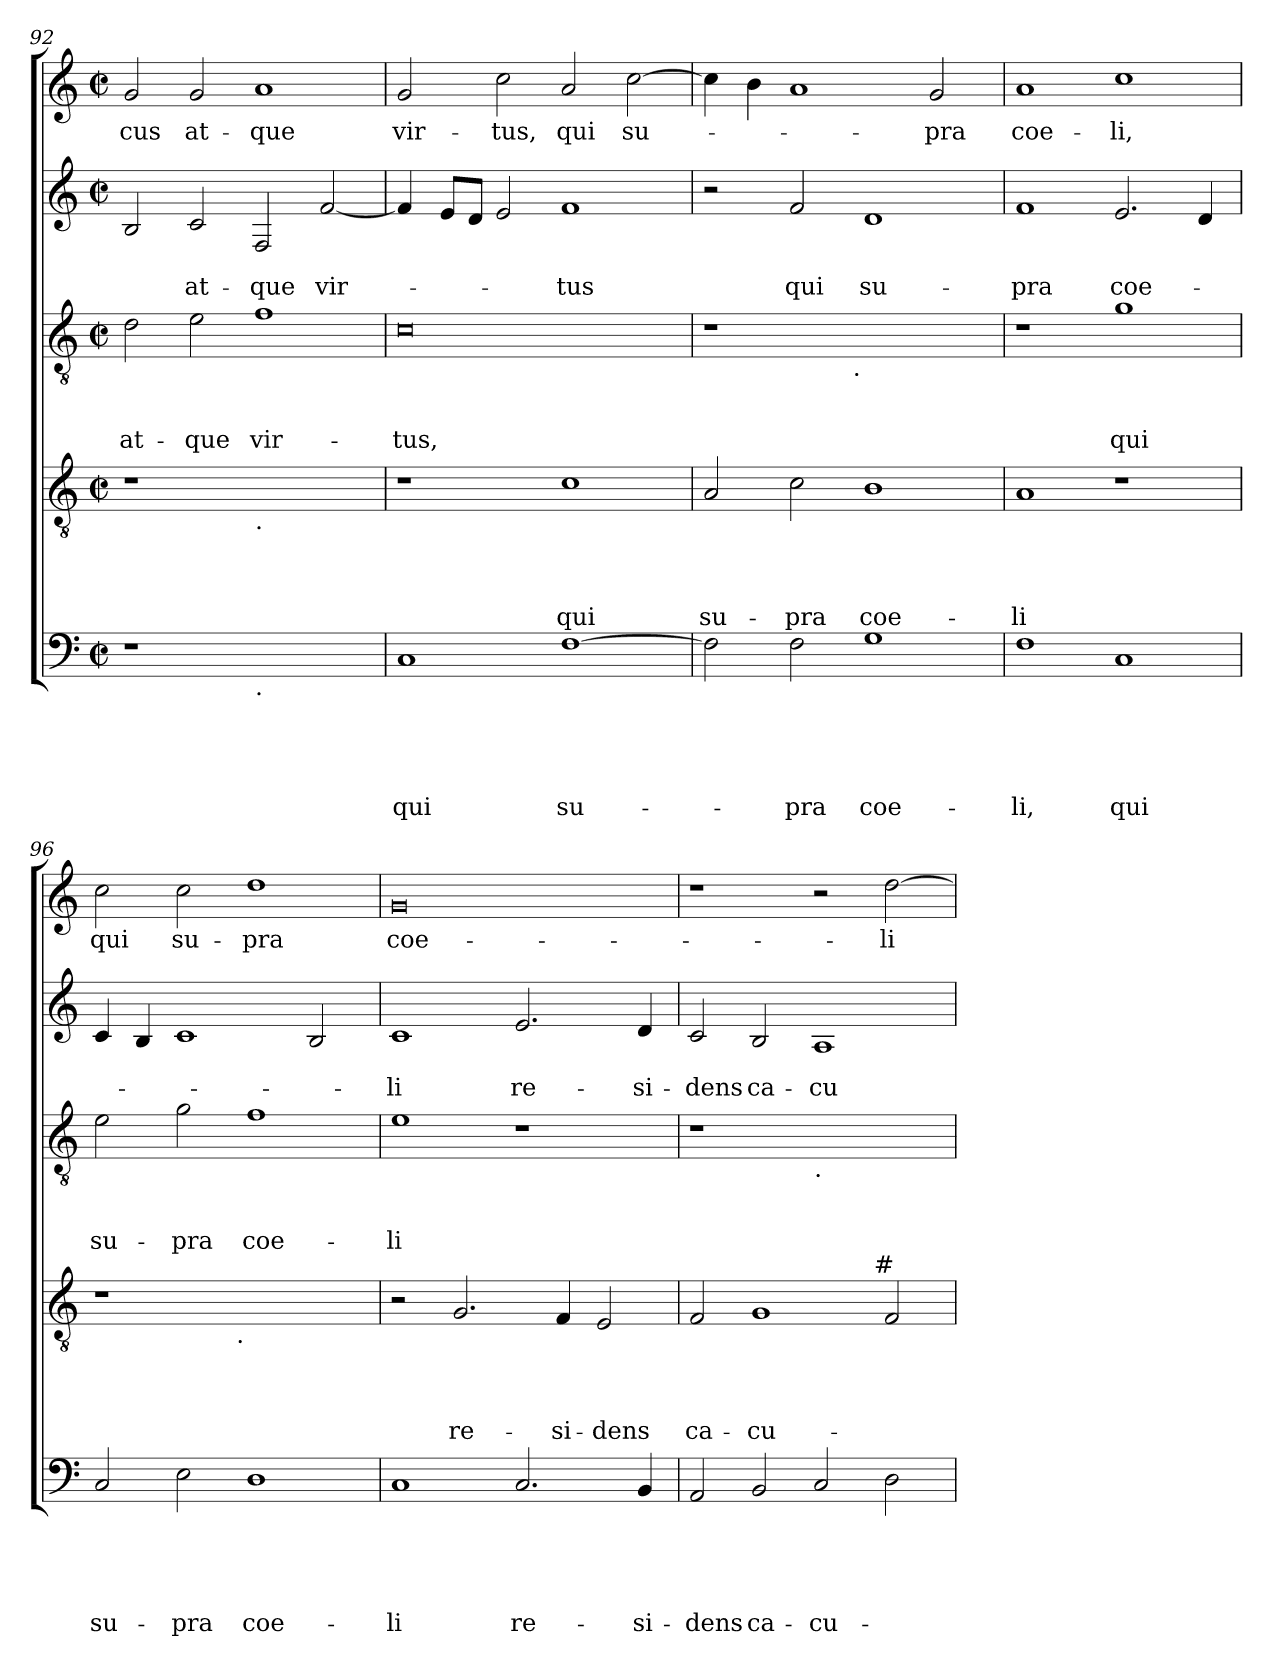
**kern	**text	**text	**text	**text	**text	**kern	**text	**text	**text	**text	**kern	**text	**text	**text	**kern	**text	**text	**kern	**text
*part5	*part5	*part5	*part5	*part5	*part5	*part4	*part4	*part4	*part4	*part4	*part3	*part3	*part3	*part3	*part2	*part2	*part2	*part1	*part1
*staff5	*staff5	*staff5	*staff5	*staff5	*staff5	*staff4	*staff4	*staff4	*staff4	*staff4	*staff3	*staff3	*staff3	*staff3	*staff2	*staff2	*staff2	*staff1	*staff1
!!LO:LB:g=z
*clefF4	*	*	*	*	*	*clefGv2	*	*	*	*	*clefGv2	*	*	*	*clefG2	*	*	*clefG2	*
*k[]	*	*	*	*	*	*k[]	*	*	*	*	*k[]	*	*	*	*k[]	*	*	*k[]	*
*C:	*	*	*	*	*	*C:	*	*	*	*	*C:	*	*	*	*C:	*	*	*C:	*
*M2/2	*	*	*	*	*	*M2/2	*	*	*	*	*M2/2	*	*	*	*M2/2	*	*	*M2/2	*
*met(c|)	*	*	*	*	*	*met(c|)	*	*	*	*	*met(c|)	*	*	*	*met(c|)	*	*	*met(c|)	*
=92	=92	=92	=92	=92	=92	=92	=92	=92	=92	=92	=92	=92	=92	=92	=92	=92	=92	=92	=92
!	!	!	!	!	!	!	!	!	!	!	!	!	!	!LO:LY:b	!	!	!	!	!LO:LY:b
1r	.	.	.	.	.	1r	.	.	.	.	2d\	.	.	at-	2B/	.	.	2g/	-cus
!	!	!	!	!	!	!	!	!	!	!	!	!	!	!LO:LY:b:rj	!	!	!LO:LY:b	!	!LO:LY:b:rj
.	.	.	.	.	.	.	.	.	.	.	2e\	.	.	-que	2c/	.	at-	2g/	at-
!	!	!	!	!	!	!LO:TX:b:t=.	!	!	!	!	!	!	!	!	!	!	!	!	!
!LO:TX:b:t=.	!	!	!	!	!	!	!	!	!	!	!	!	!	!	!	!	!	!	!
!	!	!	!	!	!	!	!	!	!	!	!	!	!	!LO:LY:b	!	!	!LO:LY:b:rj	!	!LO:LY:b
1ryy	.	.	.	.	.	1ryy	.	.	.	.	1f	.	.	vir-	2F/	.	-que	1a	-que
!	!	!	!	!	!	!	!	!	!	!	!	!	!	!	!	!	!LO:LY:b	!	!
.	.	.	.	.	.	.	.	.	.	.	.	.	.	.	[<2f/	.	vir-	.	.
=93	=93	=93	=93	=93	=93	=93	=93	=93	=93	=93	=93	=93	=93	=93	=93	=93	=93	=93	=93
!	!	!	!	!	!LO:LY:b	!	!	!	!	!	!	!	!	!LO:LY:b	!	!	!	!	!LO:LY:b
1C	.	.	.	.	qui	1r	.	.	.	.	0c	.	.	-tus,	4f/]	.	.	2g/	vir-
.	.	.	.	.	.	.	.	.	.	.	.	.	.	.	8e/L	.	.	.	.
.	.	.	.	.	.	.	.	.	.	.	.	.	.	.	8d/J	.	.	.	.
!	!	!	!	!	!	!	!	!	!	!	!	!	!	!	!	!	!	!	!LO:LY:b
.	.	.	.	.	.	.	.	.	.	.	.	.	.	.	2e/	.	.	2cc\	-tus,
!	!	!	!	!	!LO:LY:b	!	!	!	!	!LO:LY:b	!	!	!	!	!	!	!LO:LY:b	!	!LO:LY:b
[>1F	.	.	.	.	su-	1c	.	.	.	qui	.	.	.	.	1f	.	-tus	2a/	qui
!	!	!	!	!	!	!	!	!	!	!	!	!	!	!	!	!	!	!	!LO:LY:b:rj
.	.	.	.	.	.	.	.	.	.	.	.	.	.	.	.	.	.	[>2cc\	su-
=94	=94	=94	=94	=94	=94	=94	=94	=94	=94	=94	=94	=94	=94	=94	=94	=94	=94	=94	=94
!	!	!	!	!	!	!	!	!	!	!LO:LY:b	!	!	!	!	!	!	!	!	!
*	*	*	*	*	*	*	*	*	*	*	*^	*	*	*	*	*	*	*	*
2F\]	.	.	.	.	.	2A/	.	.	.	su-	1r	2ryy	.	.	.	2r	.	.	4cc\]	.
.	.	.	.	.	.	.	.	.	.	.	.	.	.	.	.	.	.	.	4b\	.
!	!	!	!	!	!LO:LY:b	!	!	!	!	!LO:LY:b	!	!	!	!	!	!	!	!LO:LY:b	!	!
2F\	.	.	.	.	-pra	2c\	.	.	.	-pra	.	4...ryy	.	.	.	2f/	.	qui	1a	.
!	!	!	!	!	!	!	!	!	!	!	!	!LO:TX:b:t=.	!	!	!	!	!	!	!	!
.	.	.	.	.	.	.	.	.	.	.	.	1ryy	.	.	.	.	.	.	.	.
!	!	!	!	!	!LO:LY:b	!	!	!	!	!LO:LY:b	!	!	!	!	!	!	!	!LO:LY:b	!	!
1G	.	.	.	.	coe-	1B	.	.	.	coe-	1ryy	.	.	.	.	1d	.	su-	.	.
!	!	!	!	!	!	!	!	!	!	!	!	!	!	!	!	!	!	!	!	!LO:LY:b
.	.	.	.	.	.	.	.	.	.	.	.	.	.	.	.	.	.	.	2g/	-pra
.	.	.	.	.	.	.	.	.	.	.	.	32ryy	.	.	.	.	.	.	.	.
=95	=95	=95	=95	=95	=95	=95	=95	=95	=95	=95	=95	=95	=95	=95	=95	=95	=95	=95	=95	=95
!	!	!	!	!	!LO:LY:b	!	!	!	!	!LO:LY:b:rj	!	!	!	!	!	!	!	!LO:LY:b	!	!LO:LY:b
*	*	*	*	*	*	*	*	*	*	*	*v	*v	*	*	*	*	*	*	*	*
1F	.	.	.	.	-li,	1A	.	.	.	-li	1r	.	.	.	1f	.	-pra	1a	coe-
!	!	!	!	!	!LO:LY:b	!	!	!	!	!	!	!	!	!LO:LY:b	!	!	!LO:LY:b	!	!LO:LY:b
1C	.	.	.	.	qui	1r	.	.	.	.	1g	.	.	qui	2.e/	.	coe-	1cc	-li,
.	.	.	.	.	.	.	.	.	.	.	.	.	.	.	4d/	.	.	.	.
=96	=96	=96	=96	=96	=96	=96	=96	=96	=96	=96	=96	=96	=96	=96	=96	=96	=96	=96	=96
!	!	!	!	!	!LO:LY:b	!	!	!	!	!	!	!	!	!LO:LY:b	!	!	!	!	!LO:LY:b
*	*	*	*	*	*	*^	*	*	*	*	*	*	*	*	*	*	*	*	*
2C/	.	.	.	.	su-	1r	2ryy	.	.	.	.	2e\	.	.	su-	4c/	.	.	2cc\	qui
.	.	.	.	.	.	.	.	.	.	.	.	.	.	.	.	4B/	.	.	.	.
!	!	!	!	!	!LO:LY:b	!	!	!	!	!	!	!	!	!	!LO:LY:b	!	!	!	!	!LO:LY:b
2E\	.	.	.	.	-pra	.	4...ryy	.	.	.	.	2g\	.	.	-pra	1c	.	.	2cc\	su-
!	!	!	!	!	!	!	!LO:TX:b:t=.	!	!	!	!	!	!	!	!	!	!	!	!	!
.	.	.	.	.	.	.	1ryy	.	.	.	.	.	.	.	.	.	.	.	.	.
!	!	!	!	!	!LO:LY:b	!	!	!	!	!	!	!	!	!	!LO:LY:b	!	!	!	!	!LO:LY:b
1D	.	.	.	.	coe-	1ryy	.	.	.	.	.	1f	.	.	coe-	.	.	.	1dd	-pra
.	.	.	.	.	.	.	.	.	.	.	.	.	.	.	.	2B/	.	.	.	.
.	.	.	.	.	.	.	32ryy	.	.	.	.	.	.	.	.	.	.	.	.	.
=97	=97	=97	=97	=97	=97	=97	=97	=97	=97	=97	=97	=97	=97	=97	=97	=97	=97	=97	=97	=97
!	!	!	!	!	!LO:LY:b:rj	!	!	!	!	!	!	!	!	!	!LO:LY:b:rj	!	!	!LO:LY:b:rj	!	!LO:LY:b:rj
*	*	*	*	*	*	*v	*v	*	*	*	*	*	*	*	*	*	*	*	*	*
1C	.	.	.	.	-li	2r	.	.	.	.	1e	.	.	-li	1c	.	-li	0g	coe-
!	!	!	!	!	!	!	!	!	!	!LO:LY:b	!	!	!	!	!	!	!	!	!
.	.	.	.	.	.	2.G/	.	.	.	re-	.	.	.	.	.	.	.	.	.
!	!	!	!	!	!LO:LY:b	!	!	!	!	!	!	!	!	!	!	!	!LO:LY:b	!	!
2.C/	.	.	.	.	re-	.	.	.	.	.	1r	.	.	.	2.e/	.	re-	.	.
!	!	!	!	!	!	!	!	!	!	!LO:LY:b	!	!	!	!	!	!	!	!	!
.	.	.	.	.	.	4F/	.	.	.	-si-	.	.	.	.	.	.	.	.	.
!	!	!	!	!	!	!	!	!	!	!LO:LY:b	!	!	!	!	!	!	!	!	!
.	.	.	.	.	.	2E/	.	.	.	-dens	.	.	.	.	.	.	.	.	.
!	!	!	!	!	!LO:LY:b	!	!	!	!	!	!	!	!	!	!	!	!LO:LY:b	!	!
4BB/	.	.	.	.	-si-	.	.	.	.	.	.	.	.	.	4d/	.	-si-	.	.
!!LO:PB:g=z
=98	=98	=98	=98	=98	=98	=98	=98	=98	=98	=98	=98	=98	=98	=98	=98	=98	=98	=98	=98
!	!	!	!	!	!LO:LY:b	!	!	!	!	!LO:LY:b	!	!	!	!	!	!	!LO:LY:b	!	!
*	*	*	*	*	*	*^	*	*	*	*	*	*	*	*	*	*	*	*	*
2AA/	.	.	.	.	-dens	2F/	1ryy	.	.	.	ca-	1r	.	.	.	2c/	.	-dens	1r	.
!	!	!	!	!	!LO:LY:b	!	!	!	!	!	!LO:LY:b	!	!	!	!	!	!	!LO:LY:b	!	!
2BB/	.	.	.	.	ca-	1G	.	.	.	.	-cu-	.	.	.	.	2B/	.	ca-	.	.
!	!	!	!	!	!	!	!	!	!	!	!	!LO:TX:b:t=.	!	!	!	!	!	!	!	!
!	!	!	!	!	!LO:LY:b	!	!	!	!	!	!	!	!	!	!	!	!	!LO:LY:b	!	!
2C/	.	.	.	.	-cu-	.	4...ryy	.	.	.	.	1ryy	.	.	.	1A	.	-cu-	2r	.
!	!	!	!	!	!	!	!LO:TX:a:t=#	!	!	!	!	!	!	!	!	!	!	!	!	!
.	.	.	.	.	.	.	2ryy	.	.	.	.	.	.	.	.	.	.	.	.	.
!	!	!	!	!	!	!	!	!	!	!	!	!	!	!	!	!	!	!	!	!LO:LY:b
2D\	.	.	.	.	.	2F/	.	.	.	.	.	.	.	.	.	.	.	.	[>2dd\	-li
.	.	.	.	.	.	.	32ryy	.	.	.	.	.	.	.	.	.	.	.	.	.
*	*	*	*	*	*	*v	*v	*	*	*	*	*	*	*	*	*	*	*	*	*
=	=	=	=	=	=	=	=	=	=	=	=	=	=	=	=	=	=	=	=
*-	*-	*-	*-	*-	*-	*-	*-	*-	*-	*-	*-	*-	*-	*-	*-	*-	*-	*-	*-
